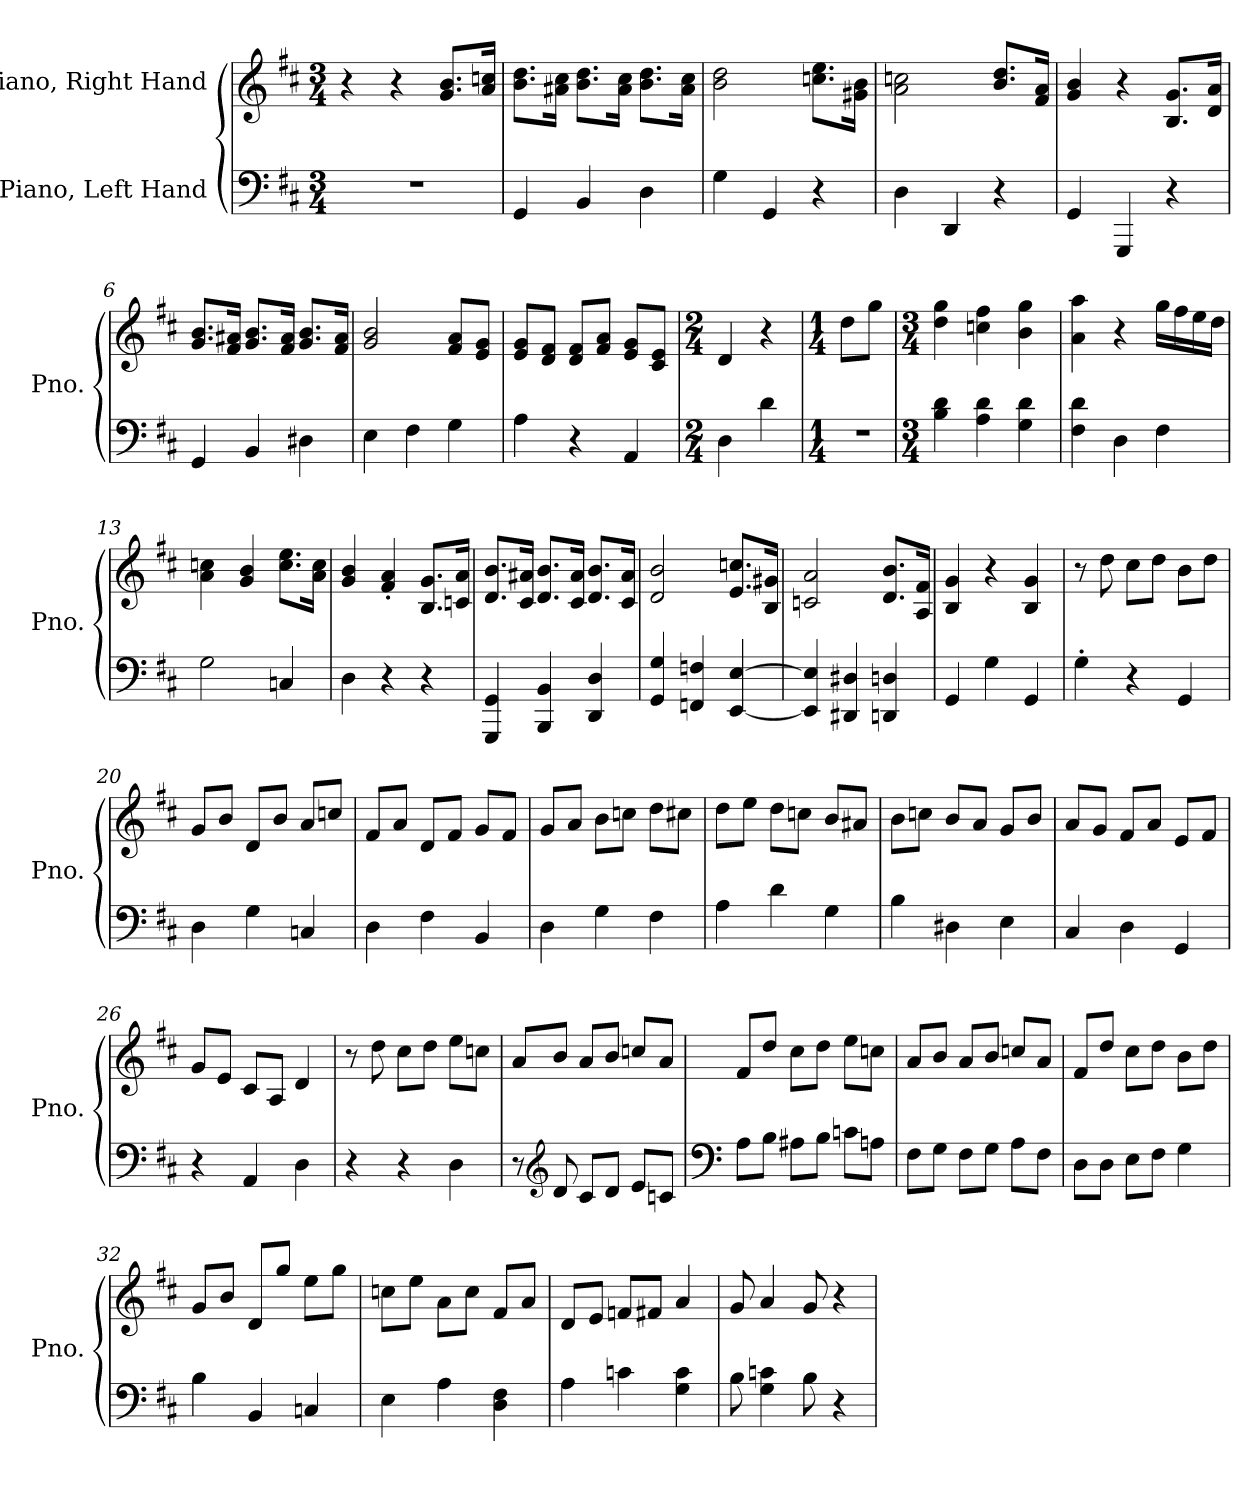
**kern	**kern
*part2	*part1
*staff2	*staff1
*I"Piano, Left Hand	*I"Piano, Right Hand
*I'Pno.	*I'Pno.
*clefF4	*clefG2
*k[f#c#]	*k[f#c#]
*M3/4	*M3/4
*MM100	*MM100
=1	=1
2.r	4r
.	4r
.	8.g/ 8.b/L
.	16a/ 16ccn/Jk
=2	=2
4GG/	8.b\ 8.dd\L
.	16a#X\ 16cc#\Jk
4BB/	8.b\ 8.dd\L
.	16a#\ 16cc#\Jk
4D\	8.b\ 8.dd\L
.	16a#\ 16cc#\Jk
=3	=3
4G\	2b\ 2dd\
4GG/	.
4r	8.ccn\ 8.ee\L
.	16g#X\ 16b\Jk
=4	=4
4D\	2a\ 2ccn\
4DD/	.
4r	8.b/ 8.dd/L
.	16f#/ 16a/Jk
=5	=5
4GG/	4g/ 4b/
4GGG/	4r
4r	8.B/ 8.g/L
.	16d/ 16a/Jk
!!LO:LB:g=z
=6	=6
4GG/	8.g/ 8.b/L
.	16f#/ 16a#X/Jk
4BB/	8.g/ 8.b/L
.	16f#/ 16a#/Jk
4D#X\	8.g/ 8.b/L
.	16f#/ 16a#/Jk
=7	=7
4E\	2g/ 2b/
4F#\	.
4G\	8f#/ 8a/L
.	8e/ 8g/J
=8	=8
4A\	8e/ 8g/L
.	8d/ 8f#/J
4r	8d/ 8f#/L
.	8f#/ 8a/J
4AA/	8e/ 8g/L
.	8c#/ 8e/J
=9	=9
*M2/4	*M2/4
4D\	4d/
4d\	4r
=10	=10
*M1/4	*M1/4
4r	8dd\L
.	8gg\J
=11	=11
*M3/4	*M3/4
4B\ 4d\	4dd\ 4gg\
4A\ 4d\	4ccn\ 4ff#\
4G\ 4d\	4b\ 4gg\
=12	=12
4F#\ 4d\	4a\ 4aa\
4D\	4r
4F#\	16gg\LL
.	16ff#\
.	16ee\
.	16dd\JJ
!!LO:LB:g=z
=13	=13
2G\	4a\ 4ccn\
.	4g/ 4b/
4Cn/	8.cc\ 8.ee\L
.	16a\ 16cc\Jk
=14	=14
4D\	4g/ 4b/
4r	4f#/' 4a/'
4r	8.B/ 8.g/L
.	16cn/ 16a/Jk
=15	=15
4GGG/ 4GG/	8.d/ 8.b/L
.	16c#/ 16a#X/Jk
4BBB/ 4BB/	8.d/ 8.b/L
.	16c#/ 16a#/Jk
4DD/ 4D/	8.d/ 8.b/L
.	16c#/ 16a#/Jk
=16	=16
4GG/ 4G/	2d/ 2b/
4FFn/ 4Fn/	.
[4EE/ [4E/	8.e/ 8.ccn/L
.	16B/ 16g#X/Jk
=17	=17
4EE/] 4E/]	2cn/ 2a/
4DD#X/ 4D#X/	.
4DDn/ 4Dn/	8.d/ 8.b/L
.	16A/ 16f#/Jk
=18	=18
4GG/	4B/ 4g/
4G\	4r
4GG/	4B/ 4g/
!!LO:LB:g=z
=19	=19
4G'\	8r
.	8dd\
4r	8cc#\L
.	8dd\J
4GG/	8b\L
.	8dd\J
=20	=20
4D\	8g/L
.	8b/J
4G\	8d/L
.	8b/J
4Cn/	8a/L
.	8ccn/J
=21	=21
4D\	8f#/L
.	8a/J
4F#\	8d/L
.	8f#/J
4BB/	8g/L
.	8f#/J
=22	=22
4D\	8g/L
.	8a/J
4G\	8b\L
.	8ccn\J
4F#\	8dd\L
.	8cc#X\J
=23	=23
4A\	8dd\L
.	8ee\J
4d\	8dd\L
.	8ccn\J
4G\	8b/L
.	8a#X/J
!!LO:LB:g=z
=24	=24
4B\	8b\L
.	8ccn\J
4D#X\	8b/L
.	8a/J
4E\	8g/L
.	8b/J
=25	=25
4C#/	8a/L
.	8g/J
4D\	8f#/L
.	8a/J
4GG/	8e/L
.	8f#/J
=26	=26
4r	8g/L
.	8e/J
4AA/	8c#/L
.	8A/J
4D\	4d/
=27	=27
4r	8r
.	8dd\
4r	8cc#\L
.	8dd\J
4D\	8ee\L
.	8ccn\J
=28	=28
8r	8a/L
*clefG2	*
8d/	8b/J
8c#/L	8a/L
8d/J	8b/J
8e/L	8ccn/L
8cn/J	8a/J
!!LO:LB:g=z
=29	=29
*clefF4	*
8A\L	8f#/L
8B\J	8dd/J
8A#X\L	8cc#\L
8B\J	8dd\J
8cn\L	8ee\L
8An\J	8ccn\J
=30	=30
8F#\L	8a/L
8G\J	8b/J
8F#\L	8a/L
8G\J	8b/J
8A\L	8ccn/L
8F#\J	8a/J
=31	=31
8D\L	8f#/L
8D\J	8dd/J
8E\L	8cc#\L
8F#\J	8dd\J
4G\	8b\L
.	8dd\J
=32	=32
4B\	8g/L
.	8b/J
4BB/	8d/L
.	8gg/J
4Cn/	8ee\L
.	8gg\J
=33	=33
4E\	8ccn\L
.	8ee\J
4A\	8a\L
.	8cc\J
4D\ 4F#\	8f#/L
.	8a/J
!!LO:PB:g=z
=34	=34
4A\	8d/L
.	8e/J
4cn\	8fn/L
.	8f#X/J
4G\ 4c\	4a/
=35	=35
8B\	8g/
4G\ 4cn\	4a/
8B\	8g/
4r	4r
=	=
*-	*-
